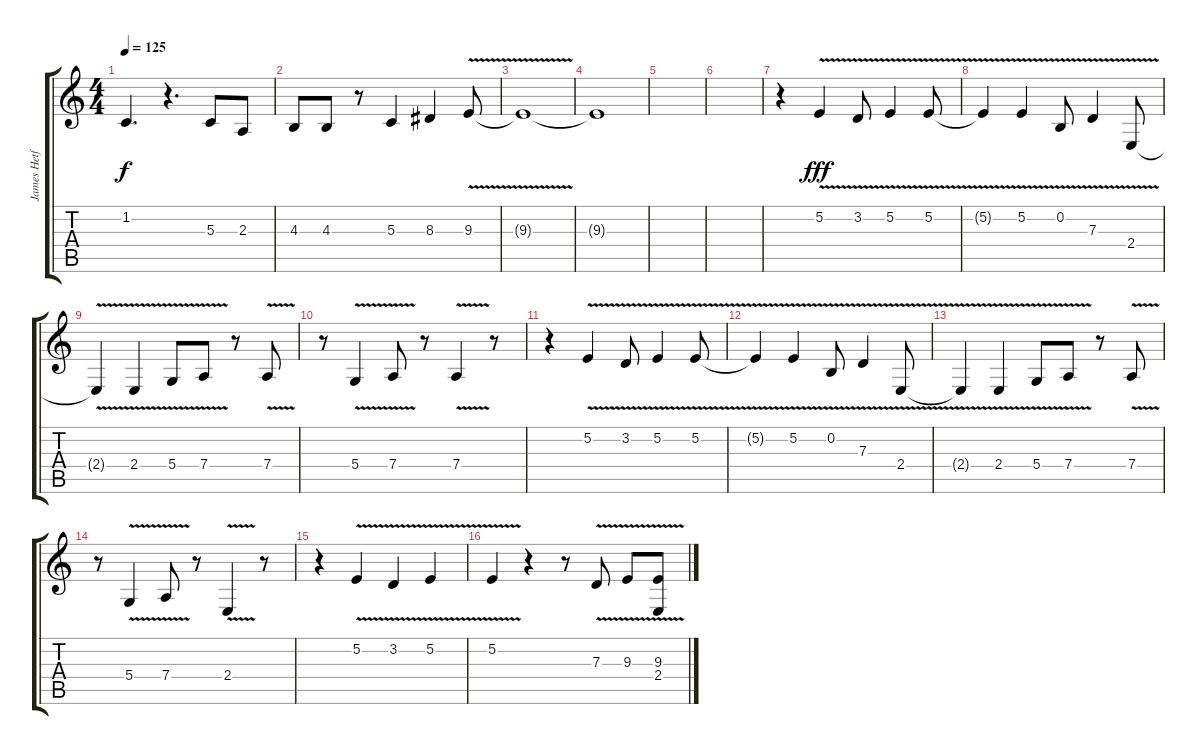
\track ("James Hetfield Vocals" "James Hetf") {instrument englishhorn}
\staff {score tabs}
\tuning (E4 B3 G3 D3 A2 E2) {hide}
\ts (4 4)
\tempo 125
\clef g2
\ks c
1.2{t}.4{d dy f} r.4{d} 5.3.8 2.3.8 |
4.3.8 4.3.8 r.8 5.3.4 8.3.4 9.3{v}.8 |
9.3{t}.1 |
9.3{t}.1 |
|
|
r.4 5.2{v}.4{dy fff} 3.2{v}.8 5.2{v}.4 5.2{v}.8 |
5.2{t}.4 5.2{v}.4 0.2{v}.8 7.3{v}.4 2.4{v}.8 |
2.4{t}.4 2.4{v}.4 5.4{v}.8 7.4{v}.8 r.8 7.4{v}.8 |
r.8 5.4{v}.4 7.4{v}.8 r.8 7.4{v}.4 r.8 |
r.4 5.2{v}.4 3.2{v}.8 5.2{v}.4 5.2{v}.8 |
5.2{t}.4 5.2{v}.4 0.2{v}.8 7.3{v}.4 2.4{v}.8 |
2.4{t}.4 2.4{v}.4 5.4{v}.8 7.4{v}.8 r.8 7.4{v}.8 |
r.8 5.4{v}.4 7.4{v}.8 r.8 2.4{v}.4 r.8 |
r.4 5.2{v}.4 3.2{v}.4 5.2{v}.4 |
5.2{v}.4 r.4 r.8 7.3{v}.8 9.3{v}.8 (9.3{v} 2.4{v}).8
